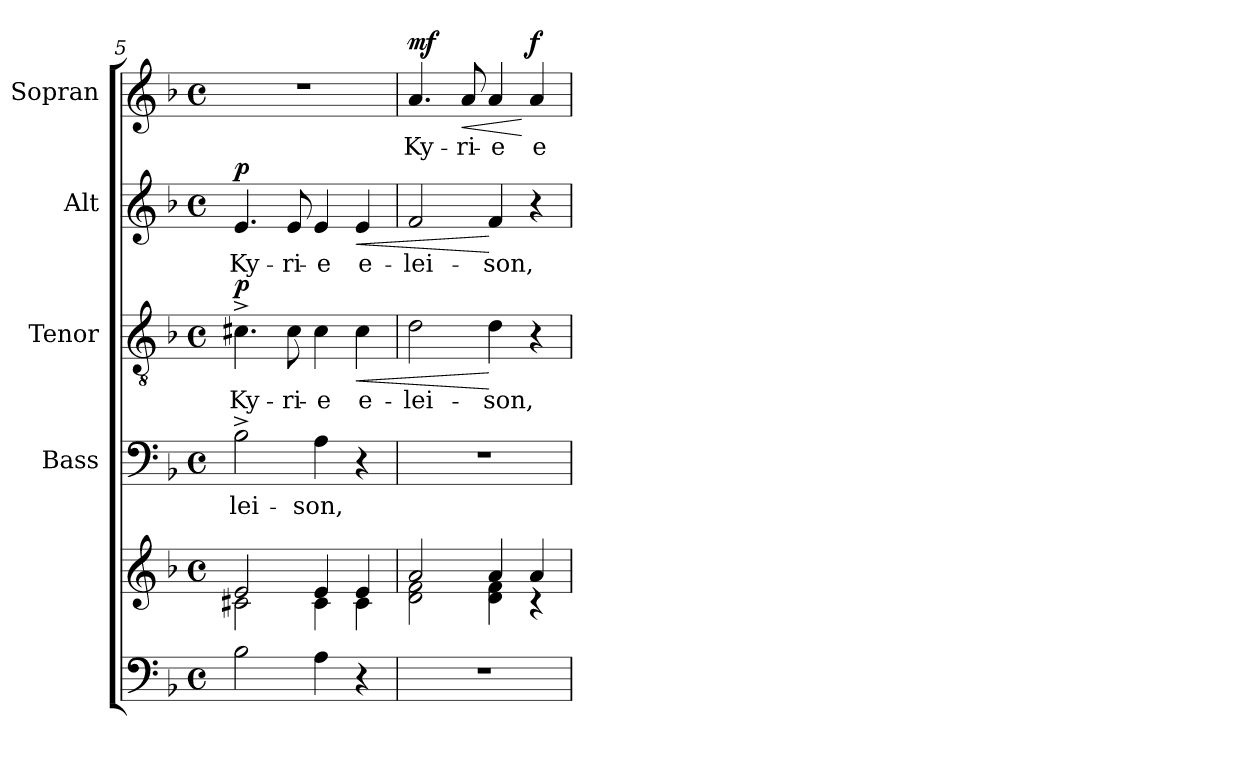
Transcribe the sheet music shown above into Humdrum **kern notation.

**kern	**kern	**kern	**text	**kern	**text	**dynam	**kern	**text	**dynam	**kern	**text	**dynam
*part5	*part5	*part4	*part4	*part3	*part3	*part3	*part2	*part2	*part2	*part1	*part1	*part1
*staff6	*staff5	*staff4	*staff4	*staff3	*staff3	*staff3	*staff2	*staff2	*staff2	*staff1	*staff1	*staff1
*	*	*I"Bass	*	*I"Tenor	*	*	*I"Alt	*	*	*I"Sopran	*	*
*	*	*I'B.	*	*I'T.	*	*	*I'A.	*	*	*I'S.	*	*
*clefF4	*clefG2	*clefF4	*	*clefGv2	*	*	*clefG2	*	*	*clefG2	*	*
*k[b-]	*k[b-]	*k[b-]	*	*k[b-]	*	*	*k[b-]	*	*	*k[b-]	*	*
*F:	*F:	*F:	*	*F:	*	*	*F:	*	*	*F:	*	*
*M4/4	*M4/4	*M4/4	*	*M4/4	*	*	*M4/4	*	*	*M4/4	*	*
*met(c)	*met(c)	*met(c)	*	*met(c)	*	*	*met(c)	*	*	*met(c)	*	*
=5	=5	=5	=5	=5	=5	=5	=5	=5	=5	=5	=5	=5
*	*^	*	*	*	*	*	*	*	*	*	*	*
!	!	!	!	!LO:LY:b	!	!LO:LY:b	!LO:DY:a	!	!LO:LY:b	!LO:DY:a	!	!	!
2B-\	2e/	2c#X\	2B-^>\	-lei-	4.c#X^>\	Ky-	p	4.e/	Ky-	p	1r	.	.
!	!	!	!	!	!	!LO:LY:b	!	!	!LO:LY:b	!	!	!	!
.	.	.	.	.	8c#\	-ri-	.	8e/	-ri-	.	.	.	.
!	!	!	!	!LO:LY:b	!	!LO:LY:b	!	!	!LO:LY:b	!	!	!	!
4A\	4e/	4c#\	4A\	-son,	4c#\	-e	.	4e/	-e	.	.	.	.
!	!	!	!	!	!	!LO:LY:b	!LO:HP:b	!	!LO:LY:b	!LO:HP:b	!	!	!
4r	4e/	4c#\	4r	.	4c#\	e-	<	4e/	e-	<	.	.	.
=6	=6	=6	=6	=6	=6	=6	=6	=6	=6	=6	=6	=6	=6
!	!	!	!	!	!	!LO:LY:b	!	!	!LO:LY:b	!	!	!LO:LY:b	!LO:DY:a
1r	2a/	2d\ 2f\	1r	.	2d\	-lei-	.	2f/	-lei-	.	4.a/	Ky-	mf
!	!	!	!	!	!	!	!	!	!	!	!	!LO:LY:b	!LO:HP:b
.	.	.	.	.	.	.	.	.	.	.	8a/	-ri-	<
!	!	!	!	!	!	!LO:LY:b	!	!	!LO:LY:b	!	!	!LO:LY:b	!
.	4a/	4d\ 4f\	.	.	4d\	-son,	[	4f/	-son,	[	4a/	-e	.
!	!	!	!	!	!	!	!	!	!	!	!	!LO:LY:b	!LO:DY:n=1:a
.	4a/	4rc	.	.	4r	.	.	4r	.	.	4a/	e-	[ f
*	*v	*v	*	*	*	*	*	*	*	*	*	*	*
=	=	=	=	=	=	=	=	=	=	=	=	=
*-	*-	*-	*-	*-	*-	*-	*-	*-	*-	*-	*-	*-
